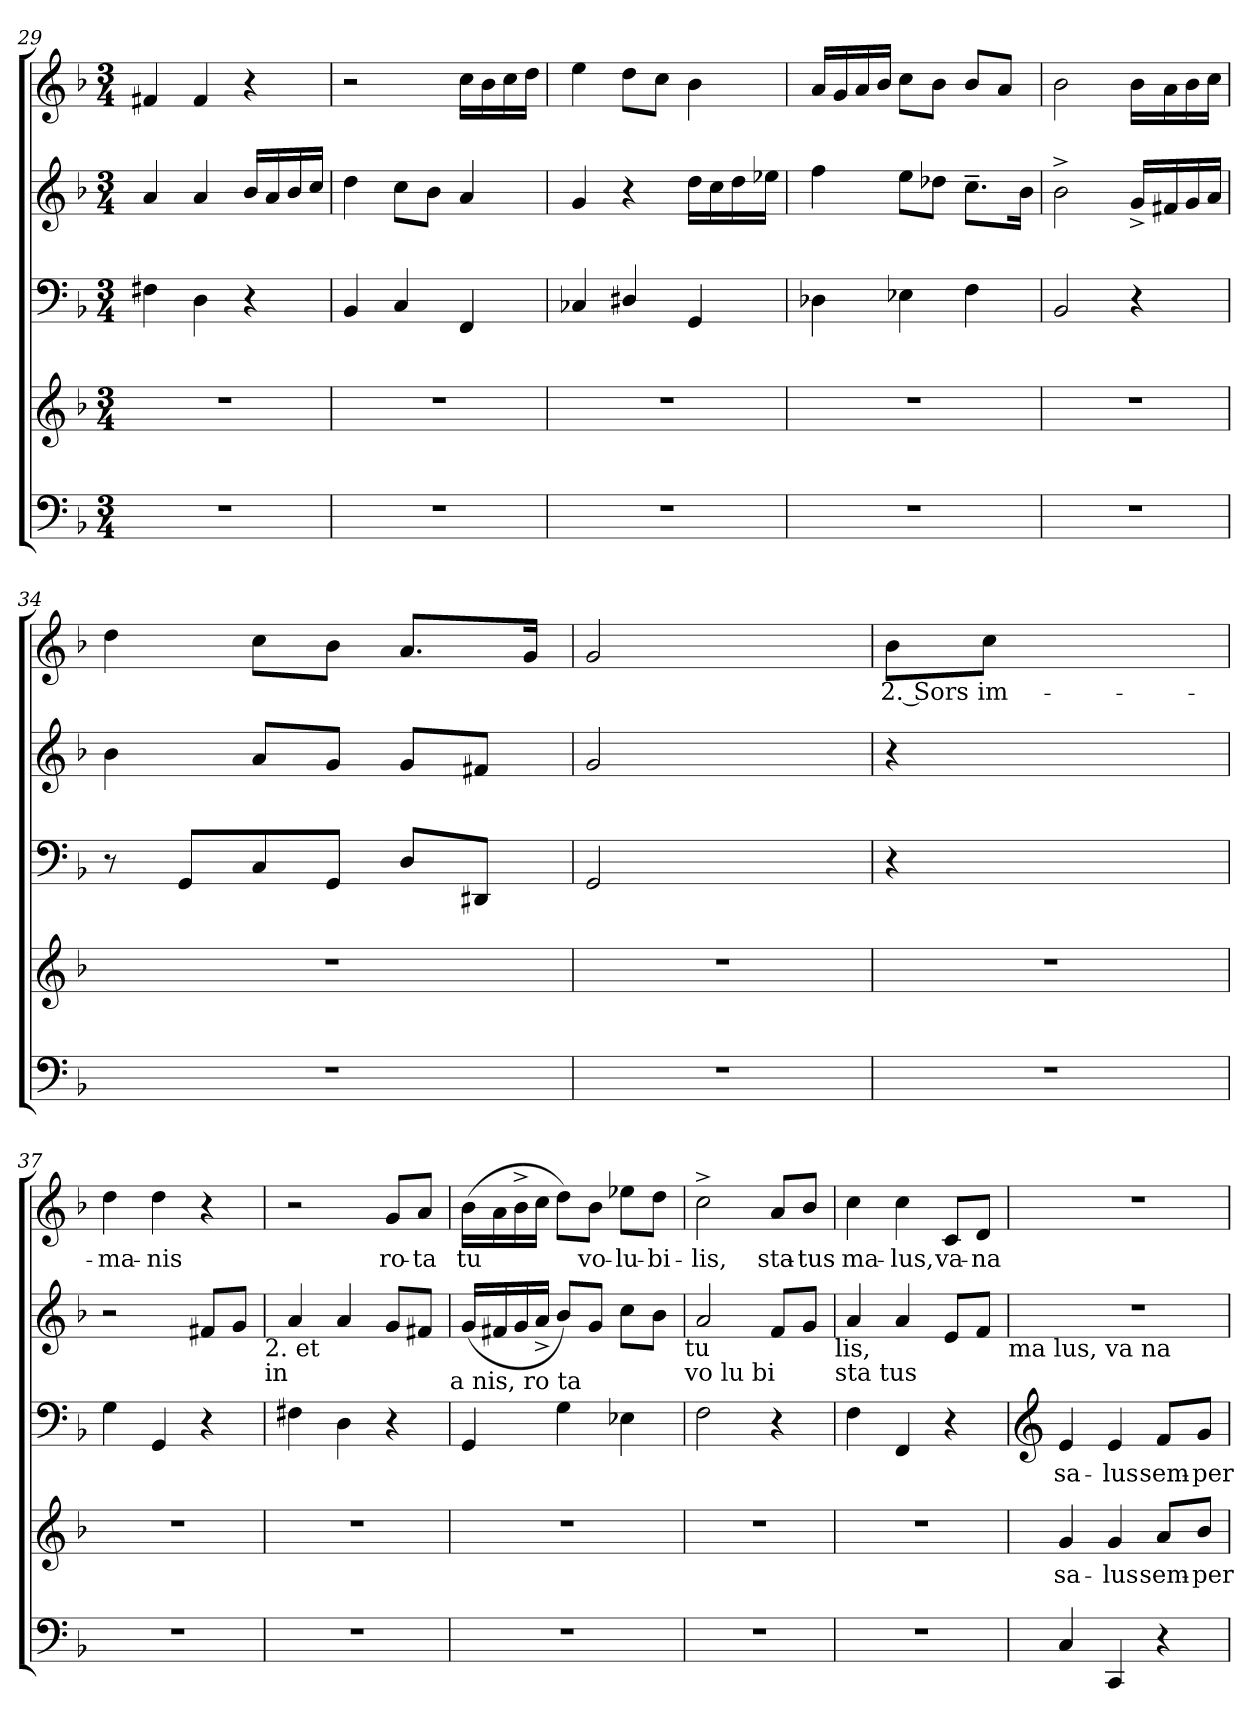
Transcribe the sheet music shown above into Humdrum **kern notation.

**kern	**kern	**text	**kern	**text	**kern	**kern	**text
*part5	*part4	*part4	*part3	*part3	*part2	*part1	*part1
*staff5	*staff4	*staff4	*staff3	*staff3	*staff2	*staff1	*staff1
!!LO:LB:g=z
*clefF4	*clefG2	*	*clefF4	*	*clefG2	*clefG2	*
*k[b-]	*k[b-]	*	*k[b-]	*	*k[b-]	*k[b-]	*
*F:	*F:	*	*F:	*	*F:	*F:	*
*M3/4	*M3/4	*	*M3/4	*	*M3/4	*M3/4	*
=29	=29	=29	=29	=29	=29	=29	=29
2.r	2.r	.	4F#X>\	.	4a/	4f#X/	.
.	.	.	4D\	.	4a/	4f#/	.
.	.	.	4r	.	16b-/LL	4r	.
.	.	.	.	.	16a/	.	.
.	.	.	.	.	16b-/	.	.
.	.	.	.	.	16cc/JJ	.	.
=30	=30	=30	=30	=30	=30	=30	=30
2.r	2.r	.	4BB-/	.	4dd\	2r	.
.	.	.	4C/	.	8cc\L	.	.
.	.	.	.	.	8b-\J	.	.
.	.	.	4FF/	.	4a/	16cc\LL	.
.	.	.	.	.	.	16b-\	.
.	.	.	.	.	.	16cc\	.
.	.	.	.	.	.	16dd\JJ	.
=31	=31	=31	=31	=31	=31	=31	=31
2.r	2.r	.	4C-/	.	4g/	4ee\	.
.	.	.	4D#/	.	4r	8dd\L	.
.	.	.	.	.	.	8cc\J	.
.	.	.	4GG/	.	16dd\LL	4b-\	.
.	.	.	.	.	16cc\	.	.
.	.	.	.	.	16dd\	.	.
.	.	.	.	.	16ee-X\JJ	.	.
=32	=32	=32	=32	=32	=32	=32	=32
2.r	2.r	.	4D-\	.	4ff\	16a/LL	.
.	.	.	.	.	.	16g/	.
.	.	.	.	.	.	16a/	.
.	.	.	.	.	.	16b-/JJ	.
.	.	.	4E-X\	.	8ee\L	8cc\L	.
.	.	.	.	.	8dd-X\J	8b-\J	.
.	.	.	4F>\	.	8.cc~>\L	8b-/L	.
.	.	.	.	.	.	8a/J	.
.	.	.	.	.	16b-\Jk	.	.
=33	=33	=33	=33	=33	=33	=33	=33
2.r	2.r	.	2BB-/	.	2b-^>\	2b-\	.
.	.	.	4r	.	16g^</LL	16b-\LL	.
.	.	.	.	.	16f#X/	16a\	.
.	.	.	.	.	16g/	16b-\	.
.	.	.	.	.	16a/JJ	16cc\JJ	.
=34	=34	=34	=34	=34	=34	=34	=34
2.r	2.r	.	8r	.	4b-\	4dd\	.
.	.	.	8GG/L	.	.	.	.
.	.	.	8C/	.	8a/L	8cc\L	.
.	.	.	8GG/J	.	8g/J	8b-\J	.
.	.	.	8D</L	.	8g/L	8.a/L	.
.	.	.	8DD#/J	.	8f#X/J	.	.
.	.	.	.	.	.	16g/Jk	.
=35	=35	=35	=35	=35	=35	=35	=35
2.r	2.r	.	2GG/	.	2g/	2g/	.
.	.	.	4ryy	.	4ryy	4ryy	.
!!LO:LB:g=z
=36	=36	=36	=36	=36	=36	=36	=36
!	!	!	!	!	!	!	!LO:LY:b:rj
2.r	2.r	.	4r	.	4r	8b-\L	-2. Sors
!	!	!	!	!	!	!	!LO:LY:b
.	.	.	.	.	.	8cc\J	im-
.	.	.	2ryy	.	2ryy	2ryy	.
=37	=37	=37	=37	=37	=37	=37	=37
!	!	!	!	!	!	!	!LO:LY:b
2.r	2.r	.	4G\	.	2r	4dd\	-ma-
!	!	!	!	!	!	!	!LO:LY:b
.	.	.	4GG/	.	.	4dd\	-nis
.	.	.	4r	.	8f#X/L	4r	.
.	.	.	.	.	8g/J	.	.
!	!	!	!	!	!LO:TX:b:t=2. et	!	!
!	!	!	!	!	!LO:TX:b:t=in	!	!
=38	=38	=38	=38	=38	=38	=38	=38
2.r	2.r	.	4F#X>\	.	4a/	2r	.
.	.	.	4D\	.	4a/	.	.
!	!	!	!	!	!	!	!LO:LY:b
.	.	.	4r	.	8g/L	8g/L	ro-
!	!	!	!	!	!	!	!LO:LY:b
.	.	.	.	.	8f#X/J	8a/J	-ta
!	!	!	!	!	!LO:TX:b:t=a nis, ro ta	!	!
=39	=39	=39	=39	=39	=39	=39	=39
!	!	!	!	!	!	!	!LO:LY:b
2.r	2.r	.	4GG/	.	(<16g/LL	(>16b-\LL	tu
.	.	.	.	.	16f#X/	16a\	.
.	.	.	.	.	16g/	16b-^>\	.
.	.	.	.	.	16a^</JJ	16cc\JJ	.
.	.	.	4G\	.	8b-/L)	8dd\L)	.
!	!	!	!	!	!	!	!LO:LY:b
.	.	.	.	.	8g/J	8b-\J	vo-
!	!	!	!	!	!	!	!LO:LY:b
.	.	.	4E-X>\	.	8cc\L	8ee-X\L	-lu-
!	!	!	!	!	!	!	!LO:LY:b
.	.	.	.	.	8b-\J	8dd\J	-bi-
!	!	!	!	!	!LO:TX:b:t=tu	!	!
!	!	!	!	!	!LO:TX:b:t=vo lu bi	!	!
=40	=40	=40	=40	=40	=40	=40	=40
!	!	!	!	!	!	!	!LO:LY:b
2.r	2.r	.	2F\	.	2a/	2cc^>\	-lis,
!	!	!	!	!	!	!	!LO:LY:b
.	.	.	4r	.	8f/L	8a/L	sta-
!	!	!	!	!	!	!	!LO:LY:b
.	.	.	.	.	8g/J	8b-/J	-tus
!	!	!	!	!	!LO:TX:b:t=lis,	!	!
!	!	!	!	!	!LO:TX:b:t=sta tus	!	!
=41	=41	=41	=41	=41	=41	=41	=41
!	!	!	!	!	!	!	!LO:LY:b
2.r	2.r	.	4F\	.	4a/	4cc\	ma-
!	!	!	!	!	!	!	!LO:LY:b
.	.	.	4FF/	.	4a/	4cc\	-lus,
!	!	!	!	!	!	!	!LO:LY:b
.	.	.	4r	.	8e/L	8c/L	va-
!	!	!	!	!	!	!	!LO:LY:b
.	.	.	.	.	8f/J	8d/J	-na
!	!	!	!	!	!LO:TX:b:t=ma lus, va na	!	!
!!LO:PB:g=z
=42	=42	=42	=42	=42	=42	=42	=42
*	*	*	*clefG2	*	*	*	*
!	!	!LO:LY:b	!	!LO:LY:b	!	!	!
4C/	4g/	sa-	4e/	sa-	2.r	2.r	.
!	!	!LO:LY:b	!	!LO:LY:b	!	!	!
4CC/	4g/	-lus	4e/	-lus	.	.	.
!	!	!LO:LY:b	!	!LO:LY:b	!	!	!
4r	8a/L	sem-	8f/L	sem-	.	.	.
!	!	!LO:LY:b	!	!LO:LY:b	!	!	!
.	8b-/J	-per	8g/J	-per	.	.	.
=	=	=	=	=	=	=	=
*-	*-	*-	*-	*-	*-	*-	*-
